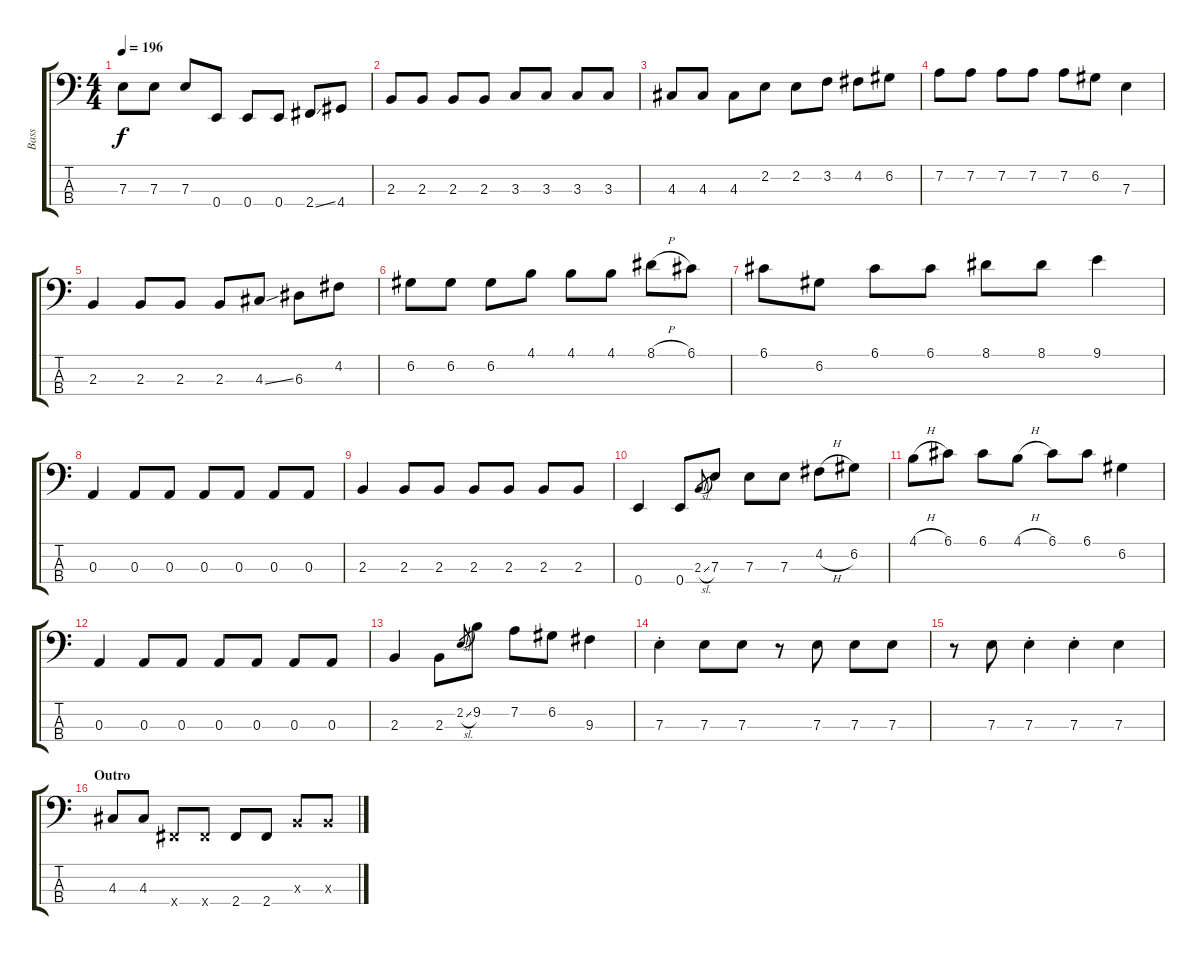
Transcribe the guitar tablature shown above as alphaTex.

\track ("Bass" "Bass") {instrument electricbassfinger}
\staff {score tabs}
\tuning (G2 D2 A1 E1) {hide}
\ts (4 4)
\tempo 196
\clef f4
\ks c
7.3.8{dy f} 7.3.8 7.3.8 0.4.8 0.4.8 0.4.8 2.4{ss}.8 4.4.8 |
2.3.8 2.3.8 2.3.8 2.3.8 3.3.8 3.3.8 3.3.8 3.3.8 |
4.3.8 4.3.8 4.3.8 2.2.8 2.2.8 3.2.8 4.2.8 6.2.8 |
7.2.8 7.2.8 7.2.8 7.2.8 7.2.8 6.2.8 7.3.4 |
2.3.4 2.3.8 2.3.8 2.3.8 4.3{ss}.8 6.3.8 4.2.8 |
6.2.8 6.2.8 6.2.8 4.1.8 4.1.8 4.1.8 8.1{h}.8 6.1.8 |
6.1.8 6.2.8 6.1.8 6.1.8 8.1.8 8.1.8 9.1.4 |
0.3.4 0.3.8 0.3.8 0.3.8 0.3.8 0.3.8 0.3.8 |
2.3.4 2.3.8 2.3.8 2.3.8 2.3.8 2.3.8 2.3.8 |
0.4.4 0.4.8 2.3{sl}.8{gr} 7.3.8 7.3.8 7.3.8 4.2{h}.8 6.2.8 |
4.1{h}.8 6.1.8 6.1.8 4.1{h}.8 6.1.8 6.1.8 6.2.4 |
0.3.4 0.3.8 0.3.8 0.3.8 0.3.8 0.3.8 0.3.8 |
2.3.4 2.3.8 2.2{sl}.8{gr} 9.2.8 7.2.8 6.2.8 9.3.4 |
7.3{st}.4 7.3.8 7.3.8 r.8 7.3.8 7.3.8 7.3.8 |
r.8 7.3.8 7.3{st}.4 7.3{st}.4 7.3.4 |
\section ("" "Outro")
4.3.8 4.3.8 2.4{x}.8 2.4{x}.8 2.4.8 2.4.8 2.3{x}.8 2.3{x}.8
